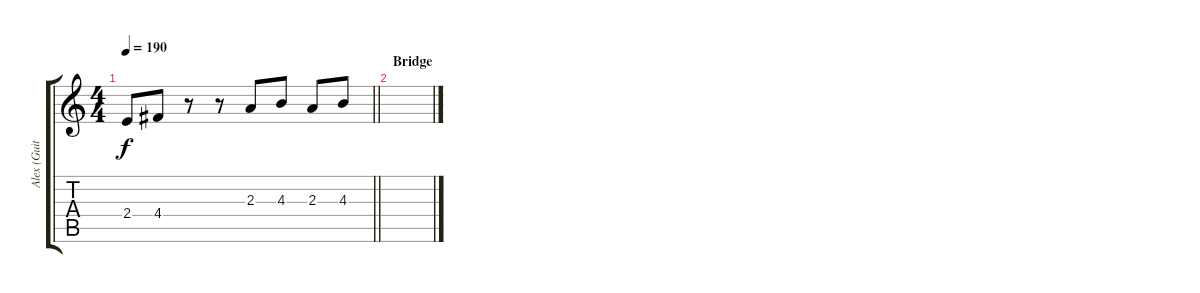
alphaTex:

\track ("Alex (Guitar I)" "Alex (Guit") {instrument electricguitarclean}
\staff {score tabs}
\tuning (E4 B3 G3 D3 A2 E2) {hide}
\ts (4 4)
\tempo 190
\clef g2
\barLineRight lightlight
\ks c
2.4.8{dy f} 4.4.8 r.8 r.8 2.3.8 4.3.8 2.3.8 4.3.8 |
\section ("" "Bridge")
